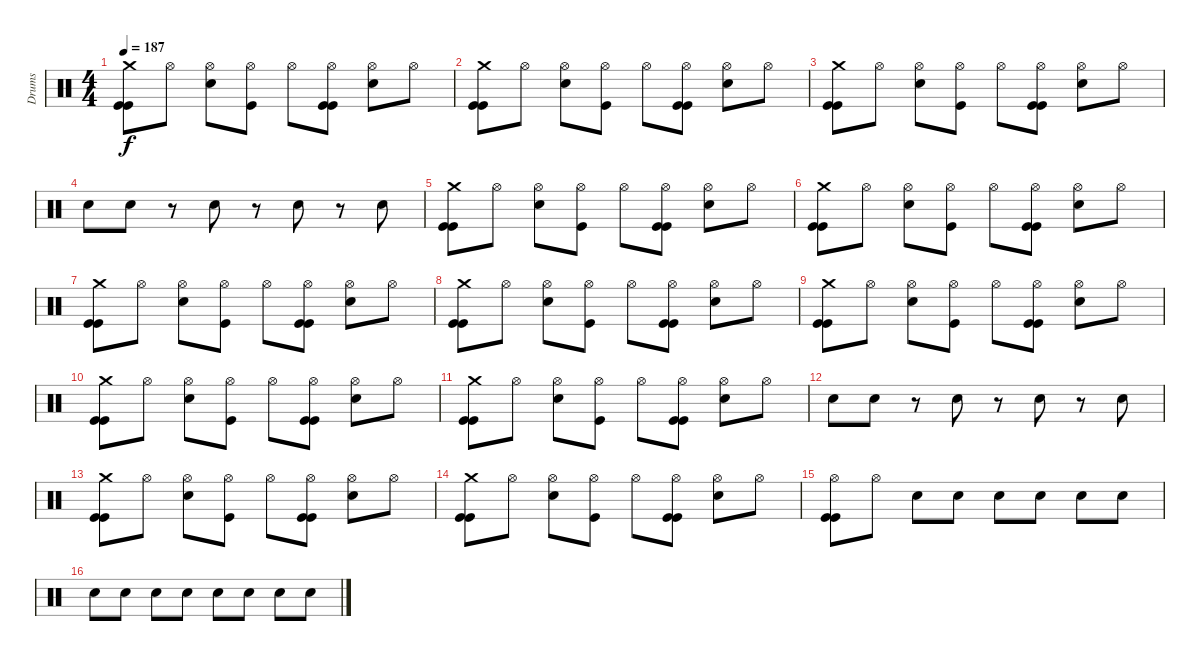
\track ("Drums" "Drums") {instrument percussion}
\staff {score}
\articulation defaults
\ts (4 4)
\tempo 187
\clef neutral
\ks c
("Kick (hit)" "Kick (hit)" "Crash medium (hit)").8{dy f} "Hi-Hat (open)".8 ("Hi-Hat (open)" "Electric Snare (hit)").8 ("Hi-Hat (open)" "Kick (hit)").8 "Hi-Hat (open)".8 ("Hi-Hat (open)" "Kick (hit)" "Kick (hit)").8 ("Hi-Hat (open)" "Electric Snare (hit)").8 "Hi-Hat (open)".8 |
("Kick (hit)" "Kick (hit)" "Crash medium (hit)").8 "Hi-Hat (open)".8 ("Hi-Hat (open)" "Electric Snare (hit)").8 ("Hi-Hat (open)" "Kick (hit)").8 "Hi-Hat (open)".8 ("Hi-Hat (open)" "Kick (hit)" "Kick (hit)").8 ("Hi-Hat (open)" "Electric Snare (hit)").8 "Hi-Hat (open)".8 |
("Kick (hit)" "Kick (hit)" "Crash medium (hit)").8 "Hi-Hat (open)".8 ("Hi-Hat (open)" "Electric Snare (hit)").8 ("Hi-Hat (open)" "Kick (hit)").8 "Hi-Hat (open)".8 ("Hi-Hat (open)" "Kick (hit)" "Kick (hit)").8 ("Hi-Hat (open)" "Electric Snare (hit)").8 "Hi-Hat (open)".8 |
"Electric Snare (hit)".8 "Electric Snare (hit)".8 r.8 "Electric Snare (hit)".8 r.8 "Electric Snare (hit)".8 r.8 "Electric Snare (hit)".8 |
("Kick (hit)" "Kick (hit)" "Crash medium (hit)").8 "Hi-Hat (open)".8 ("Hi-Hat (open)" "Electric Snare (hit)").8 ("Hi-Hat (open)" "Kick (hit)").8 "Hi-Hat (open)".8 ("Hi-Hat (open)" "Kick (hit)" "Kick (hit)").8 ("Hi-Hat (open)" "Electric Snare (hit)").8 "Hi-Hat (open)".8 |
("Kick (hit)" "Kick (hit)" "Crash medium (hit)").8 "Hi-Hat (open)".8 ("Hi-Hat (open)" "Electric Snare (hit)").8 ("Hi-Hat (open)" "Kick (hit)").8 "Hi-Hat (open)".8 ("Hi-Hat (open)" "Kick (hit)" "Kick (hit)").8 ("Hi-Hat (open)" "Electric Snare (hit)").8 "Hi-Hat (open)".8 |
("Kick (hit)" "Kick (hit)" "Crash medium (hit)").8 "Hi-Hat (open)".8 ("Hi-Hat (open)" "Electric Snare (hit)").8 ("Hi-Hat (open)" "Kick (hit)").8 "Hi-Hat (open)".8 ("Hi-Hat (open)" "Kick (hit)" "Kick (hit)").8 ("Hi-Hat (open)" "Electric Snare (hit)").8 "Hi-Hat (open)".8 |
("Kick (hit)" "Kick (hit)" "Crash medium (hit)").8 "Hi-Hat (open)".8 ("Hi-Hat (open)" "Electric Snare (hit)").8 ("Hi-Hat (open)" "Kick (hit)").8 "Hi-Hat (open)".8 ("Hi-Hat (open)" "Kick (hit)" "Kick (hit)").8 ("Hi-Hat (open)" "Electric Snare (hit)").8 "Hi-Hat (open)".8 |
("Kick (hit)" "Kick (hit)" "Crash medium (hit)").8 "Hi-Hat (open)".8 ("Hi-Hat (open)" "Electric Snare (hit)").8 ("Hi-Hat (open)" "Kick (hit)").8 "Hi-Hat (open)".8 ("Hi-Hat (open)" "Kick (hit)" "Kick (hit)").8 ("Hi-Hat (open)" "Electric Snare (hit)").8 "Hi-Hat (open)".8 |
("Kick (hit)" "Kick (hit)" "Crash medium (hit)").8 "Hi-Hat (open)".8 ("Hi-Hat (open)" "Electric Snare (hit)").8 ("Hi-Hat (open)" "Kick (hit)").8 "Hi-Hat (open)".8 ("Hi-Hat (open)" "Kick (hit)" "Kick (hit)").8 ("Hi-Hat (open)" "Electric Snare (hit)").8 "Hi-Hat (open)".8 |
("Kick (hit)" "Kick (hit)" "Crash medium (hit)").8 "Hi-Hat (open)".8 ("Hi-Hat (open)" "Electric Snare (hit)").8 ("Hi-Hat (open)" "Kick (hit)").8 "Hi-Hat (open)".8 ("Hi-Hat (open)" "Kick (hit)" "Kick (hit)").8 ("Hi-Hat (open)" "Electric Snare (hit)").8 "Hi-Hat (open)".8 |
"Electric Snare (hit)".8 "Electric Snare (hit)".8 r.8 "Electric Snare (hit)".8 r.8 "Electric Snare (hit)".8 r.8 "Electric Snare (hit)".8 |
("Kick (hit)" "Kick (hit)" "Crash medium (hit)").8 "Hi-Hat (open)".8 ("Hi-Hat (open)" "Electric Snare (hit)").8 ("Hi-Hat (open)" "Kick (hit)").8 "Hi-Hat (open)".8 ("Hi-Hat (open)" "Kick (hit)" "Kick (hit)").8 ("Hi-Hat (open)" "Electric Snare (hit)").8 "Hi-Hat (open)".8 |
("Kick (hit)" "Kick (hit)" "Crash medium (hit)").8 "Hi-Hat (open)".8 ("Hi-Hat (open)" "Electric Snare (hit)").8 ("Hi-Hat (open)" "Kick (hit)").8 "Hi-Hat (open)".8 ("Hi-Hat (open)" "Kick (hit)" "Kick (hit)").8 ("Hi-Hat (open)" "Electric Snare (hit)").8 "Hi-Hat (open)".8 |
("Kick (hit)" "Kick (hit)" "Hi-Hat (open)").8 "Hi-Hat (open)".8 "Electric Snare (hit)".8 "Electric Snare (hit)".8 "Electric Snare (hit)".8 "Electric Snare (hit)".8 "Electric Snare (hit)".8 "Electric Snare (hit)".8 |
"Electric Snare (hit)".8 "Electric Snare (hit)".8 "Electric Snare (hit)".8 "Electric Snare (hit)".8 "Electric Snare (hit)".8 "Electric Snare (hit)".8 "Electric Snare (hit)".8 "Electric Snare (hit)".8
